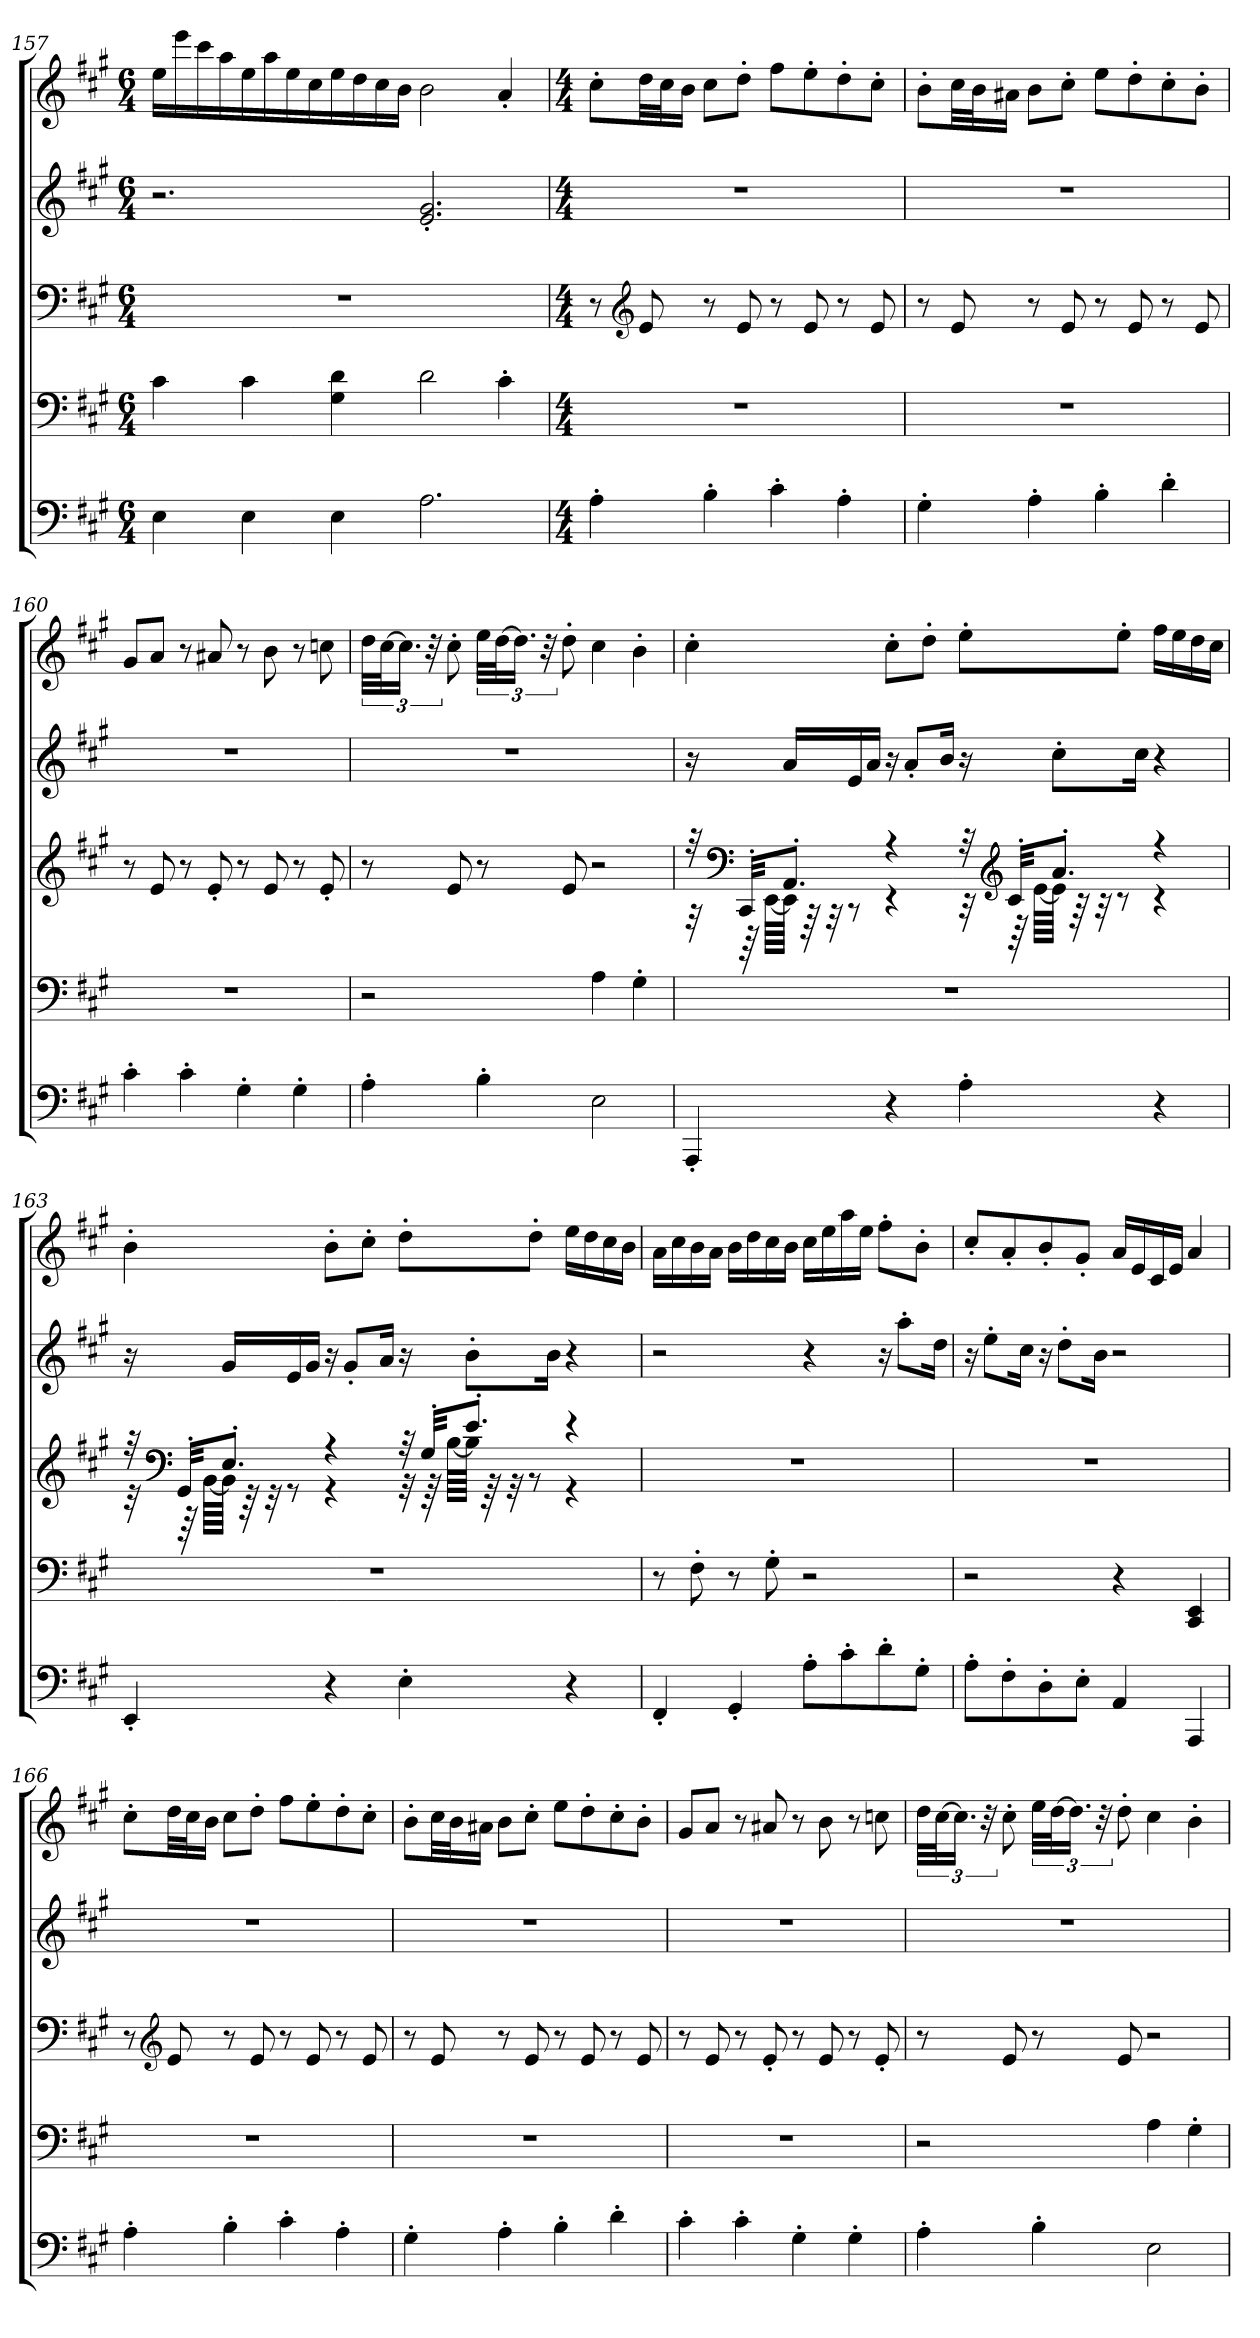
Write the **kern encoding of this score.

**kern	**kern	**kern	**kern	**kern
*part5	*part4	*part3	*part2	*part1
*staff5	*staff4	*staff3	*staff2	*staff1
!!LO:PB:g=z
*clefF4	*clefF4	*clefF4	*clefG2	*clefG2
*k[f#c#g#]	*k[f#c#g#]	*k[f#c#g#]	*k[f#c#g#]	*k[f#c#g#]
*M6/4	*M6/4	*M6/4	*M6/4	*M6/4
=157	=157	=157	=157	=157
4E\	4c#\	1.r	2.r	16ee\LL
*	*	*	*	*MM71
.	.	.	.	16eee\
.	.	.	.	16ccc#\
.	.	.	.	16aa\
4E\	4c#\	.	.	16ee\
.	.	.	.	16aa\
.	.	.	.	16ee\
.	.	.	.	16cc#\
4E\	4G#\ 4d\	.	.	16ee\
.	.	.	.	16dd\
.	.	.	.	16cc#\
.	.	.	.	16b\JJ
*	*	*	*	*MM60
2.A\	2d\	.	2.e/' 2.g#/'	2b\
*	*	*	*	*MM29
.	4c#'\	.	.	4a'/
=158	=158	=158	=158	=158
*M4/4	*M4/4	*M4/4	*M4/4	*M4/4
*	*	*	*	*MM140
4A'\	1r	8r	1r	8cc#'\L
*	*	*clefG2	*	*
.	.	8e/	.	32dd\LL
.	.	.	.	32cc#\J
.	.	.	.	16b\JJ
4B'\	.	8r	.	8cc#\L
.	.	8e/	.	8dd'\J
4c#'\	.	8r	.	8ff#\L
.	.	8e/	.	8ee'\
4A'\	.	8r	.	8dd'\
.	.	8e/	.	8cc#'\J
=159	=159	=159	=159	=159
*	*	*	*	*MM140
4G#'\	1r	8r	1r	8b'\L
.	.	8e/	.	32cc#\LL
.	.	.	.	32b\J
.	.	.	.	16a#X\JJ
4A'\	.	8r	.	8b\L
.	.	8e/	.	8cc#'\J
4B'\	.	8r	.	8ee\L
.	.	8e/	.	8dd'\
4d'\	.	8r	.	8cc#'\
.	.	8e/	.	8b'\J
!!LO:LB:g=z
=160	=160	=160	=160	=160
*	*	*	*	*MM140
4c#'\	1r	8r	1r	8g#/L
.	.	8e/	.	8a/J
4c#'\	.	8r	.	8r
.	.	8e'/	.	8a#X/
4G#'\	.	8r	.	8r
.	.	8e/	.	8b\
4G#'\	.	8r	.	8r
.	.	8e'/	.	8ccn\
=161	=161	=161	=161	=161
*	*	*	*	*MM140
4A'\	2r	8r	1r	48dd\LLL
.	.	.	.	[48cc#\J
.	.	.	.	24.cc#\JJ]
.	.	.	.	48r
.	.	8e/	.	8cc#'\
4B'\	.	8r	.	48ee\LLL
.	.	.	.	[48dd\J
.	.	.	.	24.dd\JJ]
.	.	.	.	48r
.	.	8e/	.	8dd'\
2E\	4A\	2r	.	4cc#\
.	4G#'\	.	.	4b'\
!!LO:PB:g=z
=162	=162	=162	=162	=162
*	*	*	*	*MM140
*	*	*^	*	*
4AAA'/	1r	32r	32r	16r	4cc#'\
*	*	*clefF4	*	*	*
.	.	32CC#'/KKL	64r	.	.
.	.	.	[64EE\LLLL	.	.
.	.	8.AA'/J	64EE\JJJJ]	16a/LL	.
.	.	.	64r	.	.
.	.	.	32r	.	.
.	.	.	8r	16e/	.
.	.	.	.	16a/JJ	.
4r	.	4r	4r	16r	8cc#'\L
.	.	.	.	8a'/L	.
.	.	.	.	.	8dd'\J
.	.	.	.	16b/Jk	.
4A'\	.	32r	32r	16r	8ee'\L
*	*	*clefG2	*	*	*
.	.	32c#'/KKL	64r	.	.
.	.	.	[64e\LLLL	.	.
.	.	8.a'/J	64e\JJJJ]	8cc#'\L	.
.	.	.	64r	.	.
.	.	.	32r	.	.
.	.	.	8r	.	8ee'\J
.	.	.	.	16cc#\Jk	.
4r	.	4r	4r	4r	16ff#\LL
.	.	.	.	.	16ee\
.	.	.	.	.	16dd\
.	.	.	.	.	16cc#\JJ
!!LO:LB:g=z
=163	=163	=163	=163	=163	=163
*	*	*	*	*	*MM140
4EE'/	1r	32r	32r	16r	4b'\
*	*	*clefF4	*	*	*
.	.	32GG#'/KKL	64r	.	.
.	.	.	[64BB\LLLL	.	.
.	.	8.E'/J	64BB\JJJJ]	16g#/LL	.
.	.	.	64r	.	.
.	.	.	32r	.	.
.	.	.	8r	16e/	.
.	.	.	.	16g#/JJ	.
4r	.	4r	4r	16r	8b'\L
.	.	.	.	8g#'/L	.
.	.	.	.	.	8cc#'\J
.	.	.	.	16a/Jk	.
4E'\	.	32r	32r	16r	8dd'\L
.	.	32G#'/KKL	64r	.	.
.	.	.	[64B\LLLL	.	.
.	.	8.e'/J	64B\JJJJ]	8b'\L	.
.	.	.	64r	.	.
.	.	.	32r	.	.
.	.	.	8r	.	8dd'\J
.	.	.	.	16b\Jk	.
4r	.	4r	4r	4r	16ee\LL
.	.	.	.	.	16dd\
.	.	.	.	.	16cc#\
.	.	.	.	.	16b\JJ
*	*	*v	*v	*	*
=164	=164	=164	=164	=164
*	*	*	*	*MM140
4FF#'/	8r	1r	2r	16a\LL
.	.	.	.	16cc#\
.	8F#'\	.	.	16b\
.	.	.	.	16a\JJ
4GG#'/	8r	.	.	16b\LL
.	.	.	.	16dd\
.	8G#'\	.	.	16cc#\
.	.	.	.	16b\JJ
8A'\L	2r	.	4r	16cc#\LL
.	.	.	.	16ee\
8c#'\	.	.	.	16aa\
.	.	.	.	16ee\JJ
8d'\	.	.	16r	8ff#'\L
.	.	.	8aa'\L	.
8G#'\J	.	.	.	8b'\J
.	.	.	16dd\Jk	.
!!LO:PB:g=z
=165	=165	=165	=165	=165
*	*	*	*	*MM140
8A'\L	2r	1r	16r	8cc#'/L
.	.	.	8ee'\L	.
8F#'\	.	.	.	8a'/
.	.	.	16cc#\Jk	.
8D'\	.	.	16r	8b'/
.	.	.	8dd'\L	.
8E'\J	.	.	.	8g#'/J
.	.	.	16b\Jk	.
4AA/	4r	.	2r	16a/LL
.	.	.	.	16e/
.	.	.	.	16c#/
.	.	.	.	16e/JJ
4AAA/	4CC#/ 4EE/	.	.	4a/
=166	=166	=166	=166	=166
*	*	*	*	*MM140
4A'\	1r	8r	1r	8cc#'\L
*	*	*clefG2	*	*
.	.	8e/	.	32dd\LL
.	.	.	.	32cc#\J
.	.	.	.	16b\JJ
4B'\	.	8r	.	8cc#\L
.	.	8e/	.	8dd'\J
4c#'\	.	8r	.	8ff#\L
.	.	8e/	.	8ee'\
4A'\	.	8r	.	8dd'\
.	.	8e/	.	8cc#'\J
=167	=167	=167	=167	=167
*	*	*	*	*MM140
4G#'\	1r	8r	1r	8b'\L
.	.	8e/	.	32cc#\LL
.	.	.	.	32b\J
.	.	.	.	16a#X\JJ
4A'\	.	8r	.	8b\L
.	.	8e/	.	8cc#'\J
4B'\	.	8r	.	8ee\L
.	.	8e/	.	8dd'\
4d'\	.	8r	.	8cc#'\
.	.	8e/	.	8b'\J
!!LO:LB:g=z
=168	=168	=168	=168	=168
*	*	*	*	*MM140
4c#'\	1r	8r	1r	8g#/L
.	.	8e/	.	8a/J
4c#'\	.	8r	.	8r
.	.	8e'/	.	8a#X/
4G#'\	.	8r	.	8r
.	.	8e/	.	8b\
4G#'\	.	8r	.	8r
.	.	8e'/	.	8ccn\
=169	=169	=169	=169	=169
*	*	*	*	*MM140
4A'\	2r	8r	1r	48dd\LLL
.	.	.	.	[48cc#\J
.	.	.	.	24.cc#\JJ]
.	.	.	.	48r
.	.	8e/	.	8cc#'\
4B'\	.	8r	.	48ee\LLL
.	.	.	.	[48dd\J
.	.	.	.	24.dd\JJ]
.	.	.	.	48r
.	.	8e/	.	8dd'\
2E\	4A\	2r	.	4cc#\
.	4G#'\	.	.	4b'\
=	=	=	=	=
*-	*-	*-	*-	*-
